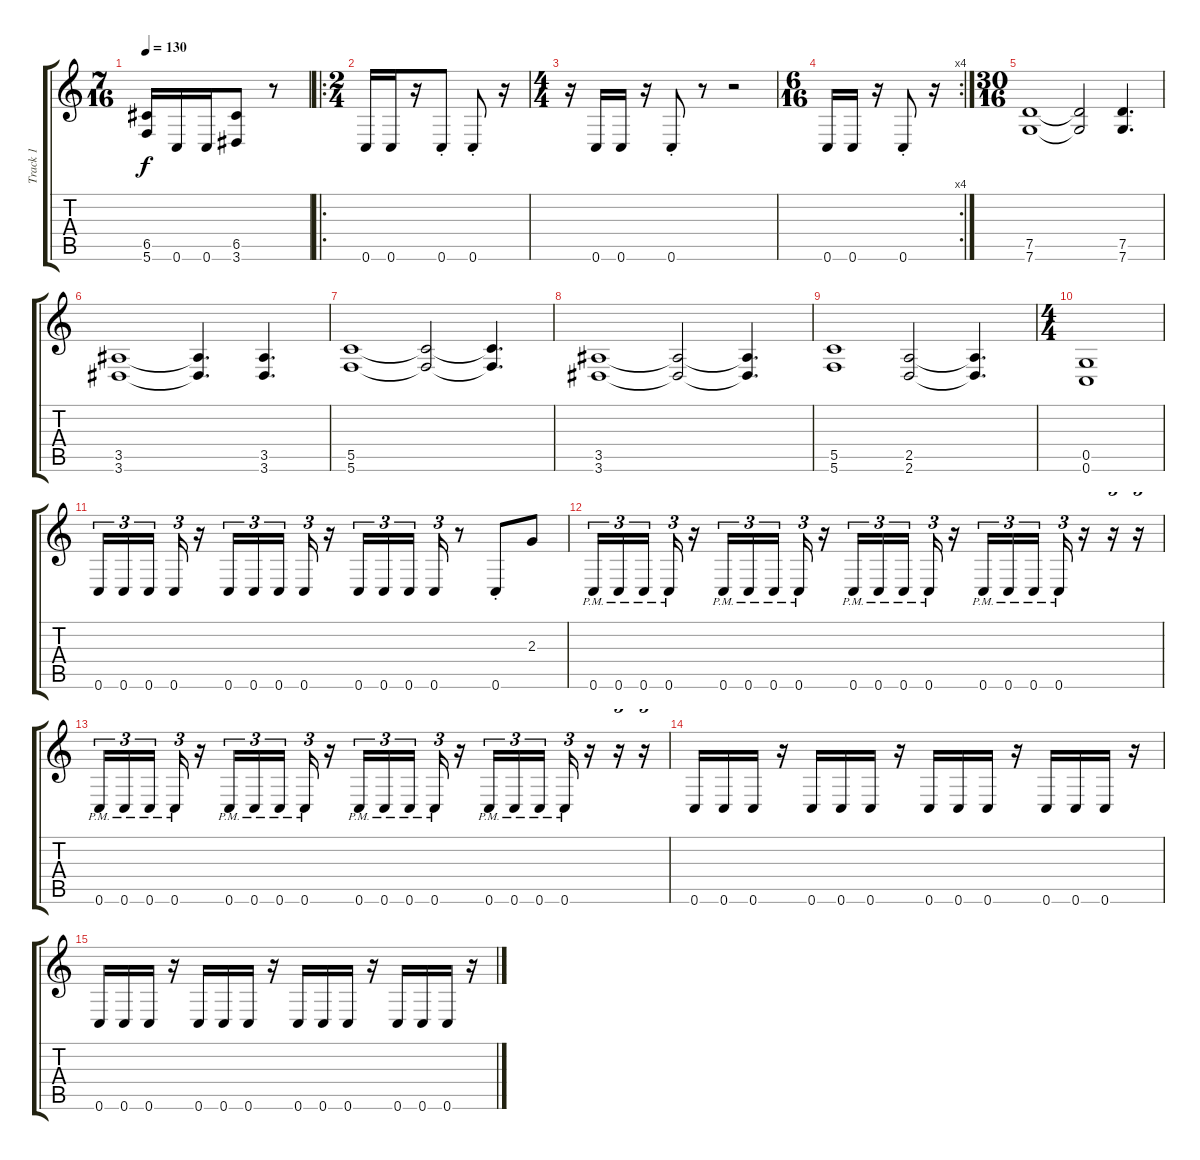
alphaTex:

\track ("Track 1" "Track 1") {instrument distortionguitar}
\staff {score tabs}
\tuning (D4 A3 F3 C3 G2 C2) {hide}
\ts (7 16)
\tempo 130
\clef g2
\ks c
(6.5{t} 5.6).16{dy f} 0.6.16 0.6.16 (6.5 3.6).8 r.8 |
\ro
\ts (2 4)
0.6.16 0.6.16 r.16 0.6{st}.8 0.6{st}.8 r.16 |
\ts (4 4)
r.16 0.6.16 0.6.16 r.16 0.6{st}.8 r.8 r.2 |
\rc 4
\ts (6 16)
0.6.16 0.6.16 r.16 0.6{st}.8 r.16 |
\ts (30 16)
(7.5 7.6).1 (7.5{t} 7.6{t}).2 (7.5 7.6).4{d} |
(3.5 3.6).1 (3.5{t} 3.6{t}).4{d} (3.5 3.6).4{d} |
(5.5 5.6).1 (5.5{t} 5.6{t}).2 (5.5{t} 5.6{t}).4{d} |
(3.5 3.6).1 (3.5{t} 3.6{t}).2 (3.5{t} 3.6{t}).4{d} |
(5.5 5.6).1 (2.5 2.6).2 (2.5{t} 2.6{t}).4{d} |
\ts (4 4)
(0.5 0.6).1 |
0.6.16{tu (3 2)} 0.6.16{tu (3 2)} 0.6.16{tu (3 2) beam splitsecondary} 0.6.16{tu (3 2)} r.16 0.6.16{tu (3 2)} 0.6.16{tu (3 2)} 0.6.16{tu (3 2) beam splitsecondary} 0.6.16{tu (3 2)} r.16 0.6.16{tu (3 2)} 0.6.16{tu (3 2)} 0.6.16{tu (3 2) beam splitsecondary} 0.6.16{tu (3 2)} r.8 0.6{st}.8 2.3.8 |
0.6{pm}.16{tu (3 2)} 0.6{pm}.16{tu (3 2)} 0.6{pm}.16{tu (3 2) beam splitsecondary} 0.6{pm}.16{tu (3 2)} r.16 0.6{pm}.16{tu (3 2)} 0.6{pm}.16{tu (3 2)} 0.6{pm}.16{tu (3 2) beam splitsecondary} 0.6{pm}.16{tu (3 2)} r.16 0.6{pm}.16{tu (3 2)} 0.6{pm}.16{tu (3 2)} 0.6{pm}.16{tu (3 2) beam splitsecondary} 0.6{pm}.16{tu (3 2)} r.16 0.6{pm}.16{tu (3 2)} 0.6{pm}.16{tu (3 2)} 0.6{pm}.16{tu (3 2)} 0.6{pm}.16{tu (3 2)} r.16 r.16{tu (3 2)} r.16{tu (3 2)} |
0.6{pm}.16{tu (3 2)} 0.6{pm}.16{tu (3 2)} 0.6{pm}.16{tu (3 2) beam splitsecondary} 0.6{pm}.16{tu (3 2)} r.16 0.6{pm}.16{tu (3 2)} 0.6{pm}.16{tu (3 2)} 0.6{pm}.16{tu (3 2) beam splitsecondary} 0.6{pm}.16{tu (3 2)} r.16 0.6{pm}.16{tu (3 2)} 0.6{pm}.16{tu (3 2)} 0.6{pm}.16{tu (3 2) beam splitsecondary} 0.6{pm}.16{tu (3 2)} r.16 0.6{pm}.16{tu (3 2)} 0.6{pm}.16{tu (3 2)} 0.6{pm}.16{tu (3 2)} 0.6{pm}.16{tu (3 2)} r.16 r.16{tu (3 2)} r.16{tu (3 2)} |
0.6.16 0.6.16 0.6.16 r.16 0.6.16 0.6.16 0.6.16 r.16 0.6.16 0.6.16 0.6.16 r.16 0.6.16 0.6.16 0.6.16 r.16 |
0.6.16 0.6.16 0.6.16 r.16 0.6.16 0.6.16 0.6.16 r.16 0.6.16 0.6.16 0.6.16 r.16 0.6.16 0.6.16 0.6.16 r.16
